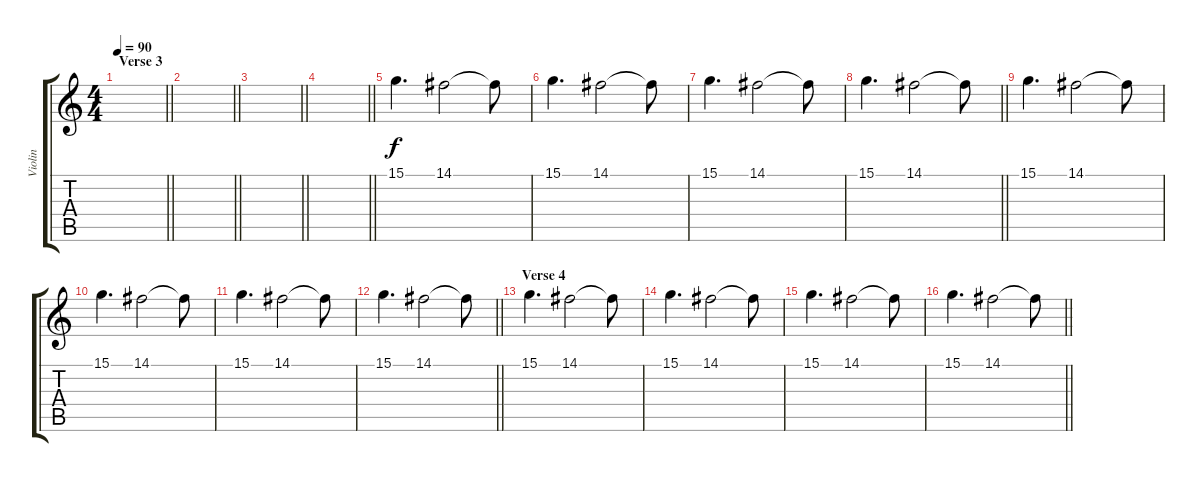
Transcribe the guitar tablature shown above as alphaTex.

\track ("Violin" "Violin") {instrument violin}
\staff {score tabs}
\tuning (E4 B3 G3 D3 A2 E2) {hide}
\ts (4 4)
\section ("" "Verse 3")
\tempo 90
\clef g2
\barLineRight lightlight
\ks c
|
\barLineRight lightlight
|
\barLineRight lightlight
|
\barLineRight lightlight
|
15.1.4{d} 14.1.2 14.1{t}.8 |
15.1.4{d} 14.1.2 14.1{t}.8 |
15.1.4{d} 14.1.2 14.1{t}.8 |
\barLineRight lightlight
15.1.4{d} 14.1.2 14.1{t}.8 |
15.1.4{d} 14.1.2 14.1{t}.8 |
15.1.4{d} 14.1.2 14.1{t}.8 |
15.1.4{d} 14.1.2 14.1{t}.8 |
\barLineRight lightlight
15.1.4{d} 14.1.2 14.1{t}.8 |
\section ("" "Verse 4")
15.1.4{d} 14.1.2 14.1{t}.8 |
15.1.4{d} 14.1.2 14.1{t}.8 |
15.1.4{d} 14.1.2 14.1{t}.8 |
\barLineRight lightlight
15.1.4{d} 14.1.2 14.1{t}.8
